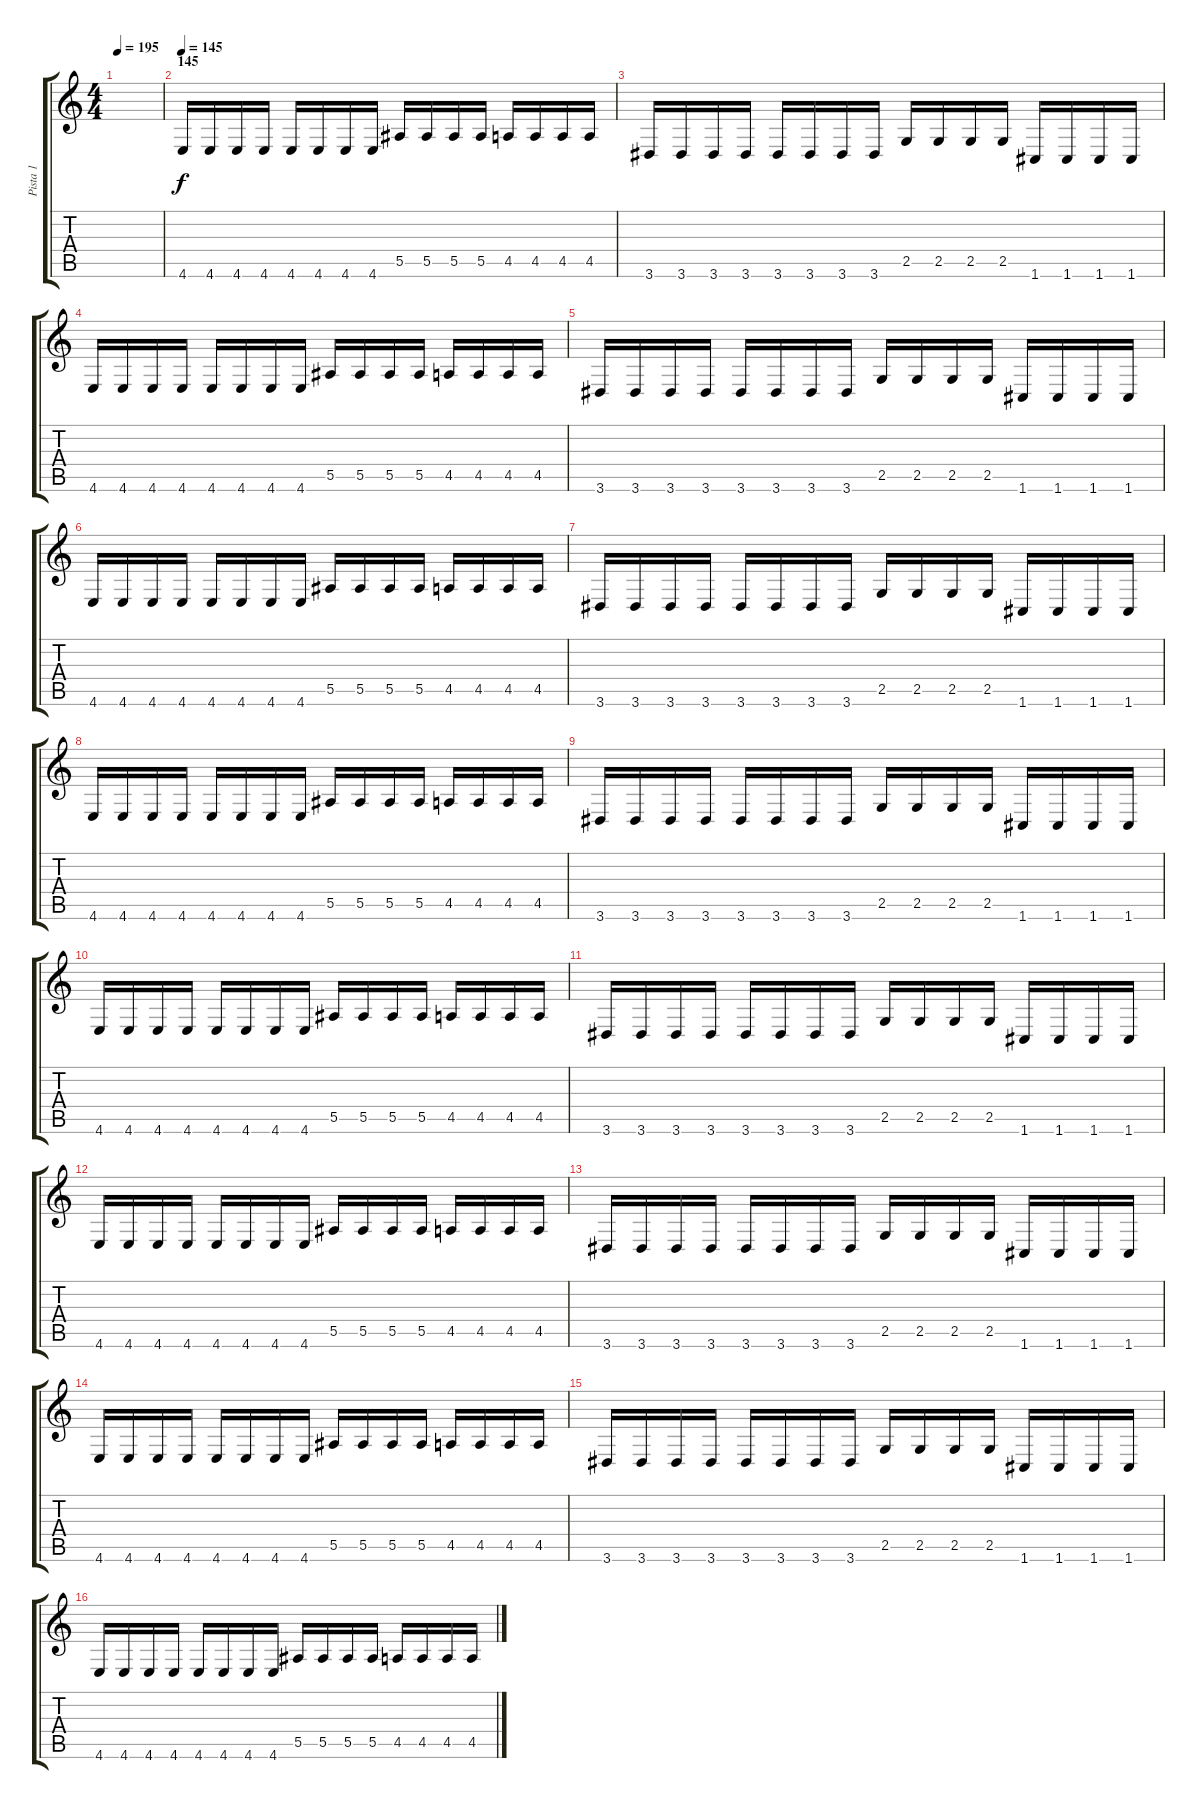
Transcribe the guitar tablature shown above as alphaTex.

\track ("Pista 1" "Pista 1") {instrument distortionguitar}
\staff {score tabs}
\tuning (C4 G3 Eb3 Bb2 F2 C2) {hide}
\ts (4 4)
\tempo 195
\clef g2
\ks c
|
\section ("" "145")
\tempo 145
4.6.16 4.6.16 4.6.16 4.6.16 4.6.16 4.6.16 4.6.16 4.6.16 5.5.16 5.5.16 5.5.16 5.5.16 4.5.16 4.5.16 4.5.16 4.5.16 |
3.6.16 3.6.16 3.6.16 3.6.16 3.6.16 3.6.16 3.6.16 3.6.16 2.5.16 2.5.16 2.5.16 2.5.16 1.6.16 1.6.16 1.6.16 1.6.16 |
4.6.16 4.6.16 4.6.16 4.6.16 4.6.16 4.6.16 4.6.16 4.6.16 5.5.16 5.5.16 5.5.16 5.5.16 4.5.16 4.5.16 4.5.16 4.5.16 |
3.6.16 3.6.16 3.6.16 3.6.16 3.6.16 3.6.16 3.6.16 3.6.16 2.5.16 2.5.16 2.5.16 2.5.16 1.6.16 1.6.16 1.6.16 1.6.16 |
4.6.16 4.6.16 4.6.16 4.6.16 4.6.16 4.6.16 4.6.16 4.6.16 5.5.16 5.5.16 5.5.16 5.5.16 4.5.16 4.5.16 4.5.16 4.5.16 |
3.6.16 3.6.16 3.6.16 3.6.16 3.6.16 3.6.16 3.6.16 3.6.16 2.5.16 2.5.16 2.5.16 2.5.16 1.6.16 1.6.16 1.6.16 1.6.16 |
4.6.16 4.6.16 4.6.16 4.6.16 4.6.16 4.6.16 4.6.16 4.6.16 5.5.16 5.5.16 5.5.16 5.5.16 4.5.16 4.5.16 4.5.16 4.5.16 |
3.6.16 3.6.16 3.6.16 3.6.16 3.6.16 3.6.16 3.6.16 3.6.16 2.5.16 2.5.16 2.5.16 2.5.16 1.6.16 1.6.16 1.6.16 1.6.16 |
4.6.16 4.6.16 4.6.16 4.6.16 4.6.16 4.6.16 4.6.16 4.6.16 5.5.16 5.5.16 5.5.16 5.5.16 4.5.16 4.5.16 4.5.16 4.5.16 |
3.6.16 3.6.16 3.6.16 3.6.16 3.6.16 3.6.16 3.6.16 3.6.16 2.5.16 2.5.16 2.5.16 2.5.16 1.6.16 1.6.16 1.6.16 1.6.16 |
4.6.16 4.6.16 4.6.16 4.6.16 4.6.16 4.6.16 4.6.16 4.6.16 5.5.16 5.5.16 5.5.16 5.5.16 4.5.16 4.5.16 4.5.16 4.5.16 |
3.6.16 3.6.16 3.6.16 3.6.16 3.6.16 3.6.16 3.6.16 3.6.16 2.5.16 2.5.16 2.5.16 2.5.16 1.6.16 1.6.16 1.6.16 1.6.16 |
4.6.16 4.6.16 4.6.16 4.6.16 4.6.16 4.6.16 4.6.16 4.6.16 5.5.16 5.5.16 5.5.16 5.5.16 4.5.16 4.5.16 4.5.16 4.5.16 |
3.6.16 3.6.16 3.6.16 3.6.16 3.6.16 3.6.16 3.6.16 3.6.16 2.5.16 2.5.16 2.5.16 2.5.16 1.6.16 1.6.16 1.6.16 1.6.16 |
4.6.16 4.6.16 4.6.16 4.6.16 4.6.16 4.6.16 4.6.16 4.6.16 5.5.16 5.5.16 5.5.16 5.5.16 4.5.16 4.5.16 4.5.16 4.5.16
